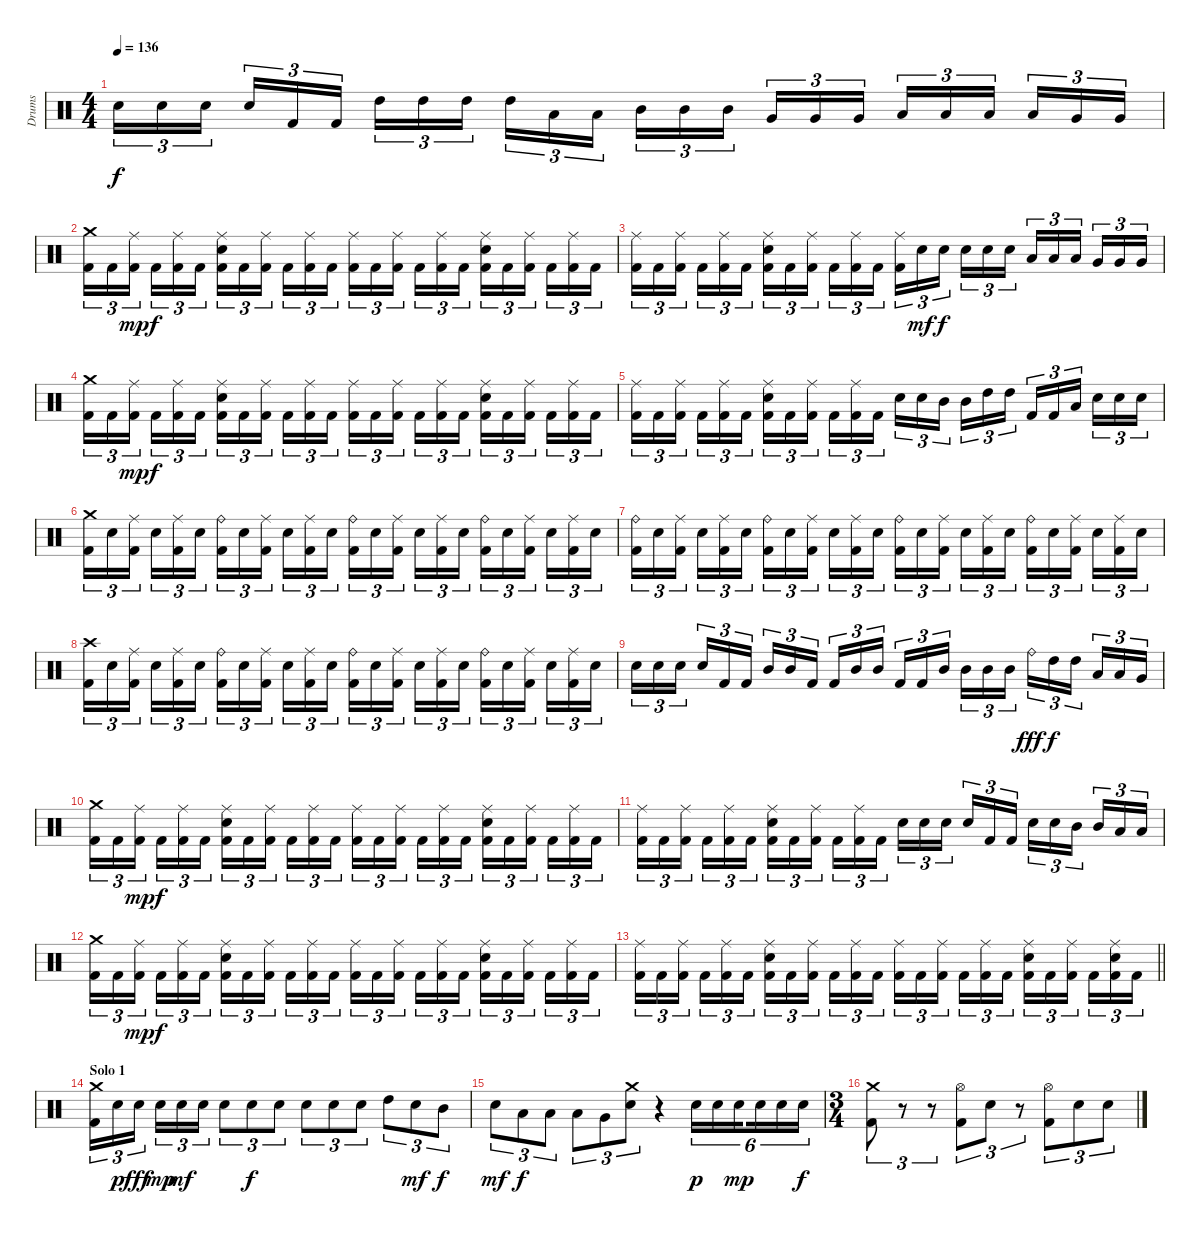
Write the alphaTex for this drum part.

\track ("Drums" "Drums") {instrument percussion}
\staff {score}
\articulation defaults
\ts (4 4)
\tempo 136
\clef neutral
\ks c "Electric Snare (hit)".16{tu (3 2) dy f} "Electric Snare (hit)".16{tu (3 2)} "Electric Snare (hit)".16{tu (3 2) beam splitsecondary} "Electric Snare (hit)".16{tu (3 2)} "Kick (hit) 2".16{tu (3 2)} "Kick (hit) 2".16{tu (3 2)} "High Tom (hit)".16{tu (3 2)} "High Tom (hit)".16{tu (3 2)} "High Tom (hit)".16{tu (3 2) beam splitsecondary} "High Tom (hit)".16{tu (3 2)} "Low Tom (hit)".16{tu (3 2)} "Low Tom (hit)".16{tu (3 2)} "Mid Tom (hit)".16{tu (3 2)} "Mid Tom (hit)".16{tu (3 2)} "Mid Tom (hit)".16{tu (3 2) beam splitsecondary} "Very Low Tom (hit)".16{tu (3 2)} "Very Low Tom (hit)".16{tu (3 2)} "Very Low Tom (hit)".16{tu (3 2)} "Low Tom (hit)".16{tu (3 2)} "Low Tom (hit)".16{tu (3 2)} "Low Tom (hit)".16{tu (3 2) beam splitsecondary} "Low Tom (hit)".16{tu (3 2)} "Very Low Tom (hit)".16{tu (3 2)} "Very Low Tom (hit)".16{tu (3 2)}
|
("Crash medium (hit)" "Kick (hit) 2").16{tu (3 2)} "Kick (hit) 2".16{tu (3 2)} ("Ride (middle)" "Kick (hit) 2").16{tu (3 2) dy mp beam splitsecondary} "Kick (hit) 2".16{tu (3 2) dy f} ("Ride (middle)" "Kick (hit) 2").16{tu (3 2)} "Kick (hit) 2".16{tu (3 2)} ("Ride (middle)" "Electric Snare (hit)" "Kick (hit) 2").16{tu (3 2)} "Kick (hit) 2".16{tu (3 2)} ("Ride (middle)" "Kick (hit) 2").16{tu (3 2) beam splitsecondary} "Kick (hit) 2".16{tu (3 2)} ("Ride (middle)" "Kick (hit) 2").16{tu (3 2)} "Kick (hit) 2".16{tu (3 2)} ("Ride (middle)" "Kick (hit) 2").16{tu (3 2)} "Kick (hit) 2".16{tu (3 2)} ("Ride (middle)" "Kick (hit) 2").16{tu (3 2) beam splitsecondary} "Kick (hit) 2".16{tu (3 2)} ("Ride (middle)" "Kick (hit) 2").16{tu (3 2)} "Kick (hit) 2".16{tu (3 2)} ("Ride (middle)" "Electric Snare (hit)" "Kick (hit) 2").16{tu (3 2)} "Kick (hit) 2".16{tu (3 2)} ("Ride (middle)" "Kick (hit) 2").16{tu (3 2) beam splitsecondary} "Kick (hit) 2".16{tu (3 2)} ("Ride (middle)" "Kick (hit) 2").16{tu (3 2)} "Kick (hit) 2".16{tu (3 2)} |
("Ride (middle)" "Kick (hit) 2").16{tu (3 2)} "Kick (hit) 2".16{tu (3 2)} ("Ride (middle)" "Kick (hit) 2").16{tu (3 2) beam splitsecondary} "Kick (hit) 2".16{tu (3 2)} ("Ride (middle)" "Kick (hit) 2").16{tu (3 2)} "Kick (hit) 2".16{tu (3 2)} ("Ride (middle)" "Electric Snare (hit)" "Kick (hit) 2").16{tu (3 2)} "Kick (hit) 2".16{tu (3 2)} ("Ride (middle)" "Kick (hit) 2").16{tu (3 2) beam splitsecondary} "Kick (hit) 2".16{tu (3 2)} ("Ride (middle)" "Kick (hit) 2").16{tu (3 2)} "Kick (hit) 2".16{tu (3 2)} ("Ride (middle)" "Kick (hit) 2").16{tu (3 2)} "Electric Snare (hit)".16{tu (3 2) dy mf} "Electric Snare (hit)".16{tu (3 2) dy f beam splitsecondary} "Electric Snare (hit)".16{tu (3 2)} "Electric Snare (hit)".16{tu (3 2)} "Electric Snare (hit)".16{tu (3 2)} "Low Tom (hit)".16{tu (3 2)} "Low Tom (hit)".16{tu (3 2)} "Low Tom (hit)".16{tu (3 2) beam splitsecondary} "Very Low Tom (hit)".16{tu (3 2)} "Very Low Tom (hit)".16{tu (3 2)} "Very Low Tom (hit)".16{tu (3 2)} |
("Crash medium (hit)" "Kick (hit) 2").16{tu (3 2)} "Kick (hit) 2".16{tu (3 2)} ("Ride (middle)" "Kick (hit) 2").16{tu (3 2) dy mp beam splitsecondary} "Kick (hit) 2".16{tu (3 2) dy f} ("Ride (middle)" "Kick (hit) 2").16{tu (3 2)} "Kick (hit) 2".16{tu (3 2)} ("Ride (middle)" "Electric Snare (hit)" "Kick (hit) 2").16{tu (3 2)} "Kick (hit) 2".16{tu (3 2)} ("Ride (middle)" "Kick (hit) 2").16{tu (3 2) beam splitsecondary} "Kick (hit) 2".16{tu (3 2)} ("Ride (middle)" "Kick (hit) 2").16{tu (3 2)} "Kick (hit) 2".16{tu (3 2)} ("Ride (middle)" "Kick (hit) 2").16{tu (3 2)} "Kick (hit) 2".16{tu (3 2)} ("Ride (middle)" "Kick (hit) 2").16{tu (3 2) beam splitsecondary} "Kick (hit) 2".16{tu (3 2)} ("Ride (middle)" "Kick (hit) 2").16{tu (3 2)} "Kick (hit) 2".16{tu (3 2)} ("Ride (middle)" "Electric Snare (hit)" "Kick (hit) 2").16{tu (3 2)} "Kick (hit) 2".16{tu (3 2)} ("Ride (middle)" "Kick (hit) 2").16{tu (3 2) beam splitsecondary} "Kick (hit) 2".16{tu (3 2)} ("Ride (middle)" "Kick (hit) 2").16{tu (3 2)} "Kick (hit) 2".16{tu (3 2)} |
("Ride (middle)" "Kick (hit) 2").16{tu (3 2)} "Kick (hit) 2".16{tu (3 2)} ("Ride (middle)" "Kick (hit) 2").16{tu (3 2) beam splitsecondary} "Kick (hit) 2".16{tu (3 2)} ("Ride (middle)" "Kick (hit) 2").16{tu (3 2)} "Kick (hit) 2".16{tu (3 2)} ("Ride (middle)" "Electric Snare (hit)" "Kick (hit) 2").16{tu (3 2)} "Kick (hit) 2".16{tu (3 2)} ("Ride (middle)" "Kick (hit) 2").16{tu (3 2) beam splitsecondary} "Kick (hit) 2".16{tu (3 2)} ("Ride (middle)" "Kick (hit) 2").16{tu (3 2)} "Kick (hit) 2".16{tu (3 2)} "Electric Snare (hit)".16{tu (3 2)} "Electric Snare (hit)".16{tu (3 2)} "Mid Tom (hit)".16{tu (3 2) beam splitsecondary} "Mid Tom (hit)".16{tu (3 2)} "High Tom (hit)".16{tu (3 2)} "High Tom (hit)".16{tu (3 2)} "Kick (hit) 2".16{tu (3 2)} "Kick (hit) 2".16{tu (3 2)} "Low Tom (hit)".16{tu (3 2) beam splitsecondary} "Electric Snare (hit)".16{tu (3 2)} "Electric Snare (hit)".16{tu (3 2)} "Electric Snare (hit)".16{tu (3 2)} |
("Crash medium (hit)" "Kick (hit) 2").16{tu (3 2)} "Electric Snare (hit)".16{tu (3 2)} ("Ride (middle)" "Kick (hit) 2").16{tu (3 2) beam splitsecondary} "Electric Snare (hit)".16{tu (3 2)} ("Ride (middle)" "Kick (hit) 2").16{tu (3 2)} "Electric Snare (hit)".16{tu (3 2)} ("Ride (bell)" "Kick (hit) 2").16{tu (3 2)} "Electric Snare (hit)".16{tu (3 2)} ("Ride (middle)" "Kick (hit) 2").16{tu (3 2) beam splitsecondary} "Electric Snare (hit)".16{tu (3 2)} ("Ride (middle)" "Kick (hit) 2").16{tu (3 2)} "Electric Snare (hit)".16{tu (3 2)} ("Ride (bell)" "Kick (hit) 2").16{tu (3 2)} "Electric Snare (hit)".16{tu (3 2)} ("Ride (middle)" "Kick (hit) 2").16{tu (3 2) beam splitsecondary} "Electric Snare (hit)".16{tu (3 2)} ("Ride (middle)" "Kick (hit) 2").16{tu (3 2)} "Electric Snare (hit)".16{tu (3 2)} ("Ride (bell)" "Kick (hit) 2").16{tu (3 2)} "Electric Snare (hit)".16{tu (3 2)} ("Ride (middle)" "Kick (hit) 2").16{tu (3 2) beam splitsecondary} "Electric Snare (hit)".16{tu (3 2)} ("Ride (middle)" "Kick (hit) 2").16{tu (3 2)} "Electric Snare (hit)".16{tu (3 2)} |
("Ride (bell)" "Kick (hit) 2").16{tu (3 2)} "Electric Snare (hit)".16{tu (3 2)} ("Ride (middle)" "Kick (hit) 2").16{tu (3 2) beam splitsecondary} "Electric Snare (hit)".16{tu (3 2)} ("Ride (middle)" "Kick (hit) 2").16{tu (3 2)} "Electric Snare (hit)".16{tu (3 2)} ("Ride (bell)" "Kick (hit) 2").16{tu (3 2)} "Electric Snare (hit)".16{tu (3 2)} ("Ride (middle)" "Kick (hit) 2").16{tu (3 2) beam splitsecondary} "Electric Snare (hit)".16{tu (3 2)} ("Ride (middle)" "Kick (hit) 2").16{tu (3 2)} "Electric Snare (hit)".16{tu (3 2)} ("Ride (bell)" "Kick (hit) 2").16{tu (3 2)} "Electric Snare (hit)".16{tu (3 2)} ("Ride (middle)" "Kick (hit) 2").16{tu (3 2) beam splitsecondary} "Electric Snare (hit)".16{tu (3 2)} ("Ride (middle)" "Kick (hit) 2").16{tu (3 2)} "Electric Snare (hit)".16{tu (3 2)} ("Ride (bell)" "Kick (hit) 2").16{tu (3 2)} "Electric Snare (hit)".16{tu (3 2)} ("Ride (middle)" "Kick (hit) 2").16{tu (3 2) beam splitsecondary} "Electric Snare (hit)".16{tu (3 2)} ("Ride (middle)" "Kick (hit) 2").16{tu (3 2)} "Electric Snare (hit)".16{tu (3 2)} |
("Crash high (hit)" "Kick (hit) 2").16{tu (3 2)} "Electric Snare (hit)".16{tu (3 2)} ("Ride (middle)" "Kick (hit) 2").16{tu (3 2) beam splitsecondary} "Electric Snare (hit)".16{tu (3 2)} ("Ride (middle)" "Kick (hit) 2").16{tu (3 2)} "Electric Snare (hit)".16{tu (3 2)} ("Ride (bell)" "Kick (hit) 2").16{tu (3 2)} "Electric Snare (hit)".16{tu (3 2)} ("Ride (middle)" "Kick (hit) 2").16{tu (3 2) beam splitsecondary} "Electric Snare (hit)".16{tu (3 2)} ("Ride (middle)" "Kick (hit) 2").16{tu (3 2)} "Electric Snare (hit)".16{tu (3 2)} ("Ride (bell)" "Kick (hit) 2").16{tu (3 2)} "Electric Snare (hit)".16{tu (3 2)} ("Ride (middle)" "Kick (hit) 2").16{tu (3 2) beam splitsecondary} "Electric Snare (hit)".16{tu (3 2)} ("Ride (middle)" "Kick (hit) 2").16{tu (3 2)} "Electric Snare (hit)".16{tu (3 2)} ("Ride (bell)" "Kick (hit) 2").16{tu (3 2)} "Electric Snare (hit)".16{tu (3 2)} ("Ride (middle)" "Kick (hit) 2").16{tu (3 2) beam splitsecondary} "Electric Snare (hit)".16{tu (3 2)} ("Ride (middle)" "Kick (hit) 2").16{tu (3 2)} "Electric Snare (hit)".16{tu (3 2)} |
"Electric Snare (hit)".16{tu (3 2)} "Electric Snare (hit)".16{tu (3 2)} "Electric Snare (hit)".16{tu (3 2) beam splitsecondary} "Electric Snare (hit)".16{tu (3 2)} "Kick (hit) 2".16{tu (3 2)} "Kick (hit) 2".16{tu (3 2)} "Mid Tom (hit)".16{tu (3 2)} "Mid Tom (hit)".16{tu (3 2)} "Kick (hit) 2".16{tu (3 2) beam splitsecondary} "Kick (hit) 2".16{tu (3 2)} "Mid Tom (hit)".16{tu (3 2)} "Mid Tom (hit)".16{tu (3 2)} "Kick (hit) 2".16{tu (3 2)} "Kick (hit) 2".16{tu (3 2)} "Mid Tom (hit)".16{tu (3 2) beam splitsecondary} "Mid Tom (hit)".16{tu (3 2)} "Mid Tom (hit)".16{tu (3 2)} "Mid Tom (hit)".16{tu (3 2)} "Ride (bell)".16{tu (3 2) dy fff} "High Tom (hit)".16{tu (3 2) dy f} "High Tom (hit)".16{tu (3 2) beam splitsecondary} "Low Tom (hit)".16{tu (3 2)} "Low Tom (hit)".16{tu (3 2)} "Very Low Tom (hit)".16{tu (3 2)} |
("Crash medium (hit)" "Kick (hit) 2").16{tu (3 2)} "Kick (hit) 2".16{tu (3 2)} ("Ride (middle)" "Kick (hit) 2").16{tu (3 2) dy mp beam splitsecondary} "Kick (hit) 2".16{tu (3 2) dy f} ("Ride (middle)" "Kick (hit) 2").16{tu (3 2)} "Kick (hit) 2".16{tu (3 2)} ("Ride (middle)" "Electric Snare (hit)" "Kick (hit) 2").16{tu (3 2)} "Kick (hit) 2".16{tu (3 2)} ("Ride (middle)" "Kick (hit) 2").16{tu (3 2) beam splitsecondary} "Kick (hit) 2".16{tu (3 2)} ("Ride (middle)" "Kick (hit) 2").16{tu (3 2)} "Kick (hit) 2".16{tu (3 2)} ("Ride (middle)" "Kick (hit) 2").16{tu (3 2)} "Kick (hit) 2".16{tu (3 2)} ("Ride (middle)" "Kick (hit) 2").16{tu (3 2) beam splitsecondary} "Kick (hit) 2".16{tu (3 2)} ("Ride (middle)" "Kick (hit) 2").16{tu (3 2)} "Kick (hit) 2".16{tu (3 2)} ("Ride (middle)" "Electric Snare (hit)" "Kick (hit) 2").16{tu (3 2)} "Kick (hit) 2".16{tu (3 2)} ("Ride (middle)" "Kick (hit) 2").16{tu (3 2) beam splitsecondary} "Kick (hit) 2".16{tu (3 2)} ("Ride (middle)" "Kick (hit) 2").16{tu (3 2)} "Kick (hit) 2".16{tu (3 2)} |
("Ride (middle)" "Kick (hit) 2").16{tu (3 2)} "Kick (hit) 2".16{tu (3 2)} ("Ride (middle)" "Kick (hit) 2").16{tu (3 2) beam splitsecondary} "Kick (hit) 2".16{tu (3 2)} ("Ride (middle)" "Kick (hit) 2").16{tu (3 2)} "Kick (hit) 2".16{tu (3 2)} ("Ride (middle)" "Electric Snare (hit)" "Kick (hit) 2").16{tu (3 2)} "Kick (hit) 2".16{tu (3 2)} ("Ride (middle)" "Kick (hit) 2").16{tu (3 2) beam splitsecondary} "Kick (hit) 2".16{tu (3 2)} ("Ride (middle)" "Kick (hit) 2").16{tu (3 2)} "Kick (hit) 2".16{tu (3 2)} "Electric Snare (hit)".16{tu (3 2)} "Electric Snare (hit)".16{tu (3 2)} "Electric Snare (hit)".16{tu (3 2) beam splitsecondary} "Electric Snare (hit)".16{tu (3 2)} "Kick (hit) 2".16{tu (3 2)} "Kick (hit) 2".16{tu (3 2)} "Electric Snare (hit)".16{tu (3 2)} "Electric Snare (hit)".16{tu (3 2)} "Mid Tom (hit)".16{tu (3 2) beam splitsecondary} "Mid Tom (hit)".16{tu (3 2)} "Low Tom (hit)".16{tu (3 2)} "Low Tom (hit)".16{tu (3 2)} |
("Crash medium (hit)" "Kick (hit) 2").16{tu (3 2)} "Kick (hit) 2".16{tu (3 2)} ("Ride (middle)" "Kick (hit) 2").16{tu (3 2) dy mp beam splitsecondary} "Kick (hit) 2".16{tu (3 2) dy f} ("Ride (middle)" "Kick (hit) 2").16{tu (3 2)} "Kick (hit) 2".16{tu (3 2)} ("Ride (middle)" "Electric Snare (hit)" "Kick (hit) 2").16{tu (3 2)} "Kick (hit) 2".16{tu (3 2)} ("Ride (middle)" "Kick (hit) 2").16{tu (3 2) beam splitsecondary} "Kick (hit) 2".16{tu (3 2)} ("Ride (middle)" "Kick (hit) 2").16{tu (3 2)} "Kick (hit) 2".16{tu (3 2)} ("Ride (middle)" "Kick (hit) 2").16{tu (3 2)} "Kick (hit) 2".16{tu (3 2)} ("Ride (middle)" "Kick (hit) 2").16{tu (3 2) beam splitsecondary} "Kick (hit) 2".16{tu (3 2)} ("Ride (middle)" "Kick (hit) 2").16{tu (3 2)} "Kick (hit) 2".16{tu (3 2)} ("Ride (middle)" "Electric Snare (hit)" "Kick (hit) 2").16{tu (3 2)} "Kick (hit) 2".16{tu (3 2)} ("Ride (middle)" "Kick (hit) 2").16{tu (3 2) beam splitsecondary} "Kick (hit) 2".16{tu (3 2)} ("Ride (middle)" "Kick (hit) 2").16{tu (3 2)} "Kick (hit) 2".16{tu (3 2)} |
\barLineRight lightlight
("Ride (middle)" "Kick (hit) 2").16{tu (3 2)} "Kick (hit) 2".16{tu (3 2)} ("Ride (middle)" "Kick (hit) 2").16{tu (3 2) beam splitsecondary} "Kick (hit) 2".16{tu (3 2)} ("Ride (middle)" "Kick (hit) 2").16{tu (3 2)} "Kick (hit) 2".16{tu (3 2)} ("Ride (middle)" "Electric Snare (hit)" "Kick (hit) 2").16{tu (3 2)} "Kick (hit) 2".16{tu (3 2)} ("Ride (middle)" "Kick (hit) 2").16{tu (3 2) beam splitsecondary} "Kick (hit) 2".16{tu (3 2)} ("Ride (middle)" "Kick (hit) 2").16{tu (3 2)} "Kick (hit) 2".16{tu (3 2)} ("Ride (middle)" "Kick (hit) 2").16{tu (3 2)} "Kick (hit) 2".16{tu (3 2)} ("Ride (middle)" "Kick (hit) 2").16{tu (3 2) beam splitsecondary} "Kick (hit) 2".16{tu (3 2)} ("Ride (middle)" "Kick (hit) 2").16{tu (3 2)} "Kick (hit) 2".16{tu (3 2)} ("Ride (middle)" "Electric Snare (hit)" "Kick (hit) 2").16{tu (3 2)} "Kick (hit) 2".16{tu (3 2)} ("Ride (middle)" "Kick (hit) 2").16{tu (3 2) beam splitsecondary} "Kick (hit) 2".16{tu (3 2)} ("Ride (middle)" "Electric Snare (hit)" "Kick (hit) 2").16{tu (3 2)} "Kick (hit) 2".16{tu (3 2)} |
\section ("" "Solo 1")
("Crash medium (hit)" "Kick (hit) 2").16{tu (3 2)} "Electric Snare (hit)".16{tu (3 2) dy p} "Electric Snare (hit)".16{tu (3 2) dy fff beam splitsecondary} "Electric Snare (hit)".16{tu (3 2) dy mp} "Electric Snare (hit)".16{tu (3 2) dy mf} "Electric Snare (hit)".16{tu (3 2)} "Electric Snare (hit)".8{tu (3 2)} "Electric Snare (hit)".8{tu (3 2) dy f} "Electric Snare (hit)".8{tu (3 2)} "Electric Snare (hit)".8{tu (3 2)} "Electric Snare (hit)".8{tu (3 2)} "Electric Snare (hit)".8{tu (3 2)} "High Tom (hit)".8{tu (3 2)} "Electric Snare (hit)".8{tu (3 2) dy mf} "Mid Tom (hit)".8{tu (3 2) dy f} |
"Electric Snare (hit)".8{tu (3 2) dy mf} "Low Tom (hit)".8{tu (3 2) dy f} "Low Tom (hit)".8{tu (3 2)} "Low Tom (hit)".8{tu (3 2)} "Very Low Tom (hit)".8{tu (3 2)} ("Crash medium (hit)" "Electric Snare (hit)").8{tu (3 2)} r.4 "Electric Snare (hit)".16{tu (6 4) dy p} "Electric Snare (hit)".16{tu (6 4)} "Electric Snare (hit)".16{tu (6 4) dy mp beam splitsecondary} "Electric Snare (hit)".16{tu (6 4)} "Electric Snare (hit)".16{tu (6 4)} "Electric Snare (hit)".16{tu (6 4) dy f} |
\ts (3 4)
("Crash medium (hit)" "Kick (hit) 2").8{tu (3 2)} r.8{tu (3 2)} r.8{tu (3 2)} ("Hi-Hat (open)" "Kick (hit) 2").8{tu (3 2)} "Electric Snare (hit)".8{tu (3 2)} r.8{tu (3 2)} ("Hi-Hat (open)" "Kick (hit) 2").8{tu (3 2)} "Electric Snare (hit)".8{tu (3 2)} "Electric Snare (hit)".8{tu (3 2)}
